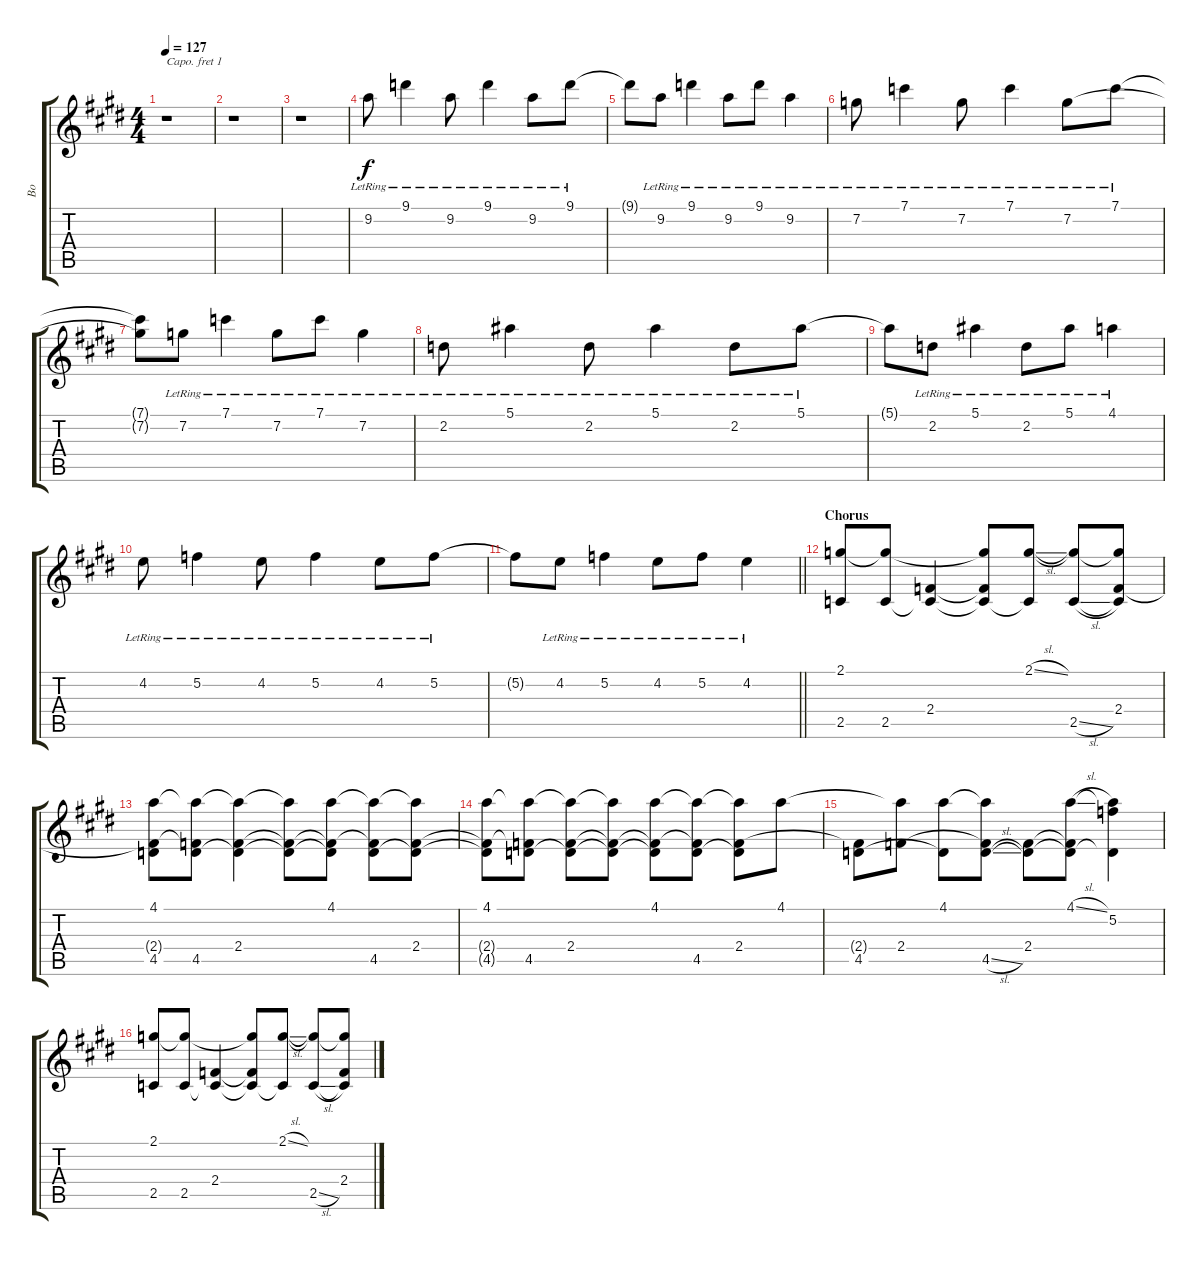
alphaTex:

\track ("Bo " "Bo ") {instrument electricguitarjazz}
\staff {score tabs}
\capo 1
\tuning (E4 B3 G3 D3 A2 E2) {hide}
\ts (4 4)
\tempo 127
\clef g2
\ks e
r.1{dy f} |
r.1 |
r.1 |
9.2{lr}.8 9.1{lr}.4 9.2{lr}.8 9.1{lr}.4 9.2{lr}.8 9.1{lr}.8 |
9.1{t}.8 9.2{lr}.8 9.1{lr}.4 9.2{lr}.8 9.1{lr}.8 9.2{lr}.4 |
7.2{lr}.8 7.1{lr}.4 7.2{lr}.8 7.1{lr}.4 7.2{lr}.8 7.1{lr}.8 |
(7.1{t} 7.2{t}).8 7.2{lr}.8 7.1{lr}.4 7.2{lr}.8 7.1{lr}.8 7.2{lr}.4 |
2.2{lr}.8 5.1{lr}.4 2.2{lr}.8 5.1{lr}.4 2.2{lr}.8 5.1{lr}.8 |
5.1{t}.8 2.2{lr}.8 5.1{lr}.4 2.2{lr}.8 5.1{lr}.8 4.1{lr}.4 |
4.2{lr}.8 5.2{lr}.4 4.2{lr}.8 5.2{lr}.4 4.2{lr}.8 5.2{lr}.8 |
\barLineRight lightlight
5.2{t}.8 4.2{lr}.8 5.2{lr}.4 4.2{lr}.8 5.2{lr}.8 4.2{lr}.4 |
\section ("" "Chorus")
(2.1 2.5).8 (2.1{t} 2.5).8 (2.4 2.5{t}).4 (2.1{t} 2.4{t} 2.5{t}).8 (2.1{sl} 2.5{t}).8 (2.1{t} 2.5{sl}).8 (2.1{t} 2.4 2.5{t}).8 |
(4.1 2.4{t} 4.5).8 (4.1{t} 2.4{t} 4.5).8 (4.1{t} 2.4 4.5{t}).4 (4.1{t} 2.4{t} 4.5{t}).8 (4.1 2.4{t} 4.5{t}).8 (4.1{t} 2.4{t} 4.5).8 (4.1{t} 2.4 4.5{t}).8 |
(4.1 2.4{t} 4.5{t}).8 (4.1{t} 2.4{t} 4.5).8 (4.1{t} 2.4 4.5{t}).8 (4.1{t} 2.4{t} 4.5{t}).8 (4.1 2.4{t} 4.5{t}).8 (4.1{t} 2.4{t} 4.5).8 (4.1{t} 2.4 4.5{t}).8 4.1.8 |
(2.4{t} 4.5).8 (4.1{t} 2.4).8 (4.1 4.5{t}).8 (4.1{t} 2.4{t} 4.5{sl}).8 (2.4 4.5{t}).8 (4.1{sl} 2.4{t} 4.5{t}).8 (4.1{t} 5.2 4.5{t}).4 |
(2.1 2.5).8 (2.1{t} 2.5).8 (2.4 2.5{t}).4 (2.1{t} 2.4{t} 2.5{t}).8 (2.1{sl} 2.5{t}).8 (2.1{t} 2.5{sl}).8 (2.1{t} 2.4 2.5{t}).8
